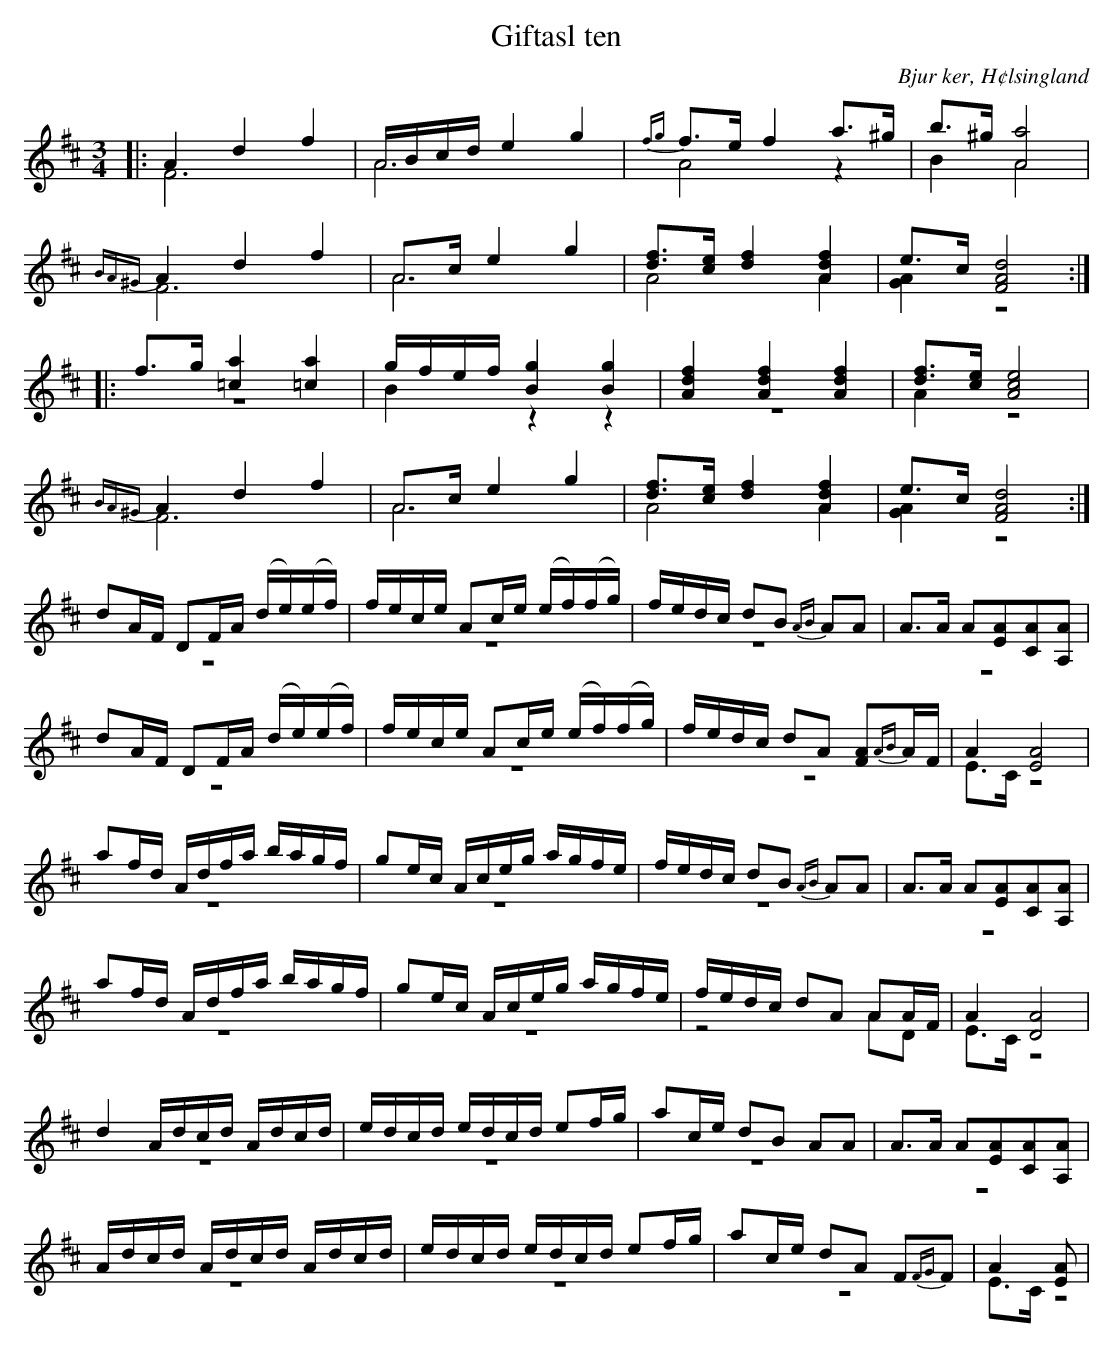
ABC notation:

X:1
T: Giftasl ten
O: Bjur ker, H¢lsingland
M: 3/4
L: 1/8
K: D
V:1
V:2 merge
V:1
|: A2 d2 f2|A/B/c/d/ e2 g2|{fg}f>e f2 a>^g |b>^g [A4a4]|
 {BA^G}A2 d2 f2|A>c e2 g2|[df]>[ce] [d2f2] [A2d2f2]| e>c [F4A4d4]:|
|:f>g [=c2a2] [=c2a2]|g/f/e/f/ [B2g2] [B2g2]|[A2d2f2] [A2d2f2] [A2d2f2] |[df]>[ce] [A4c4e4]|
{BA^G}A2 d2 f2|A>c e2 g2|[df]>[ce] [d2f2] [A2d2f2]| e>c [F4A4d4]:|
dA/F/ DF/A/  (d/e/)(e/f/)|f/e/c/e/ Ac/e/ (e/f/)(f/g/)|f/e/d/c/ dB {AB}AA|A>A A[EA][CA][A,A]|
dA/F/ DF/A/ (d/e/)(e/f/)|f/e/c/e/ Ac/e/ (e/f/)(f/g/)|f/e/d/c/ dA [FA]{AB}A/F/|A2 [E4A4]|
af/d/ A/d/f/a/  b/a/g/f/| ge/c/ A/c/e/g/ a/g/f/e/|f/e/d/c/ dB {AB}AA|A>A A[EA][CA][A,A]|
af/d/ A/d/f/a/ b/a/g/f/|ge/c/ A/c/e/g/ a/g/f/e/|f/e/d/c/ dA AA/F/| A2 [D4A4]|
d2 A/d/c/d/ A/d/c/d/|e/d/c/d/ e/d/c/d/ ef/g/|ac/e/ dB AA|A>A A[EA][CA][A,A]|
A/d/c/d/ A/d/c/d/ A/d/c/d/|e/d/c/d/ e/d/c/d/ ef/g/| ac/e/ dA F{FG}F|A2 [EA]|
V:2
|: F6| A6|A4 z2|B2 A4|
F6| A6|A4 A2|[G2A2] z4:|
|:z6|B2 z2 z2|z6|A2 z4|
F6|A6|A4 A2|[G2A2] z4:|
z6|z6|z6|z6|
z6|z6|z6|E>C z4|
z6|z6|z6|z6|
z6|z6|z4 AD|E>C z4|
z6|z6|z6|z6|
z6|z6|z6|E>C z4|
